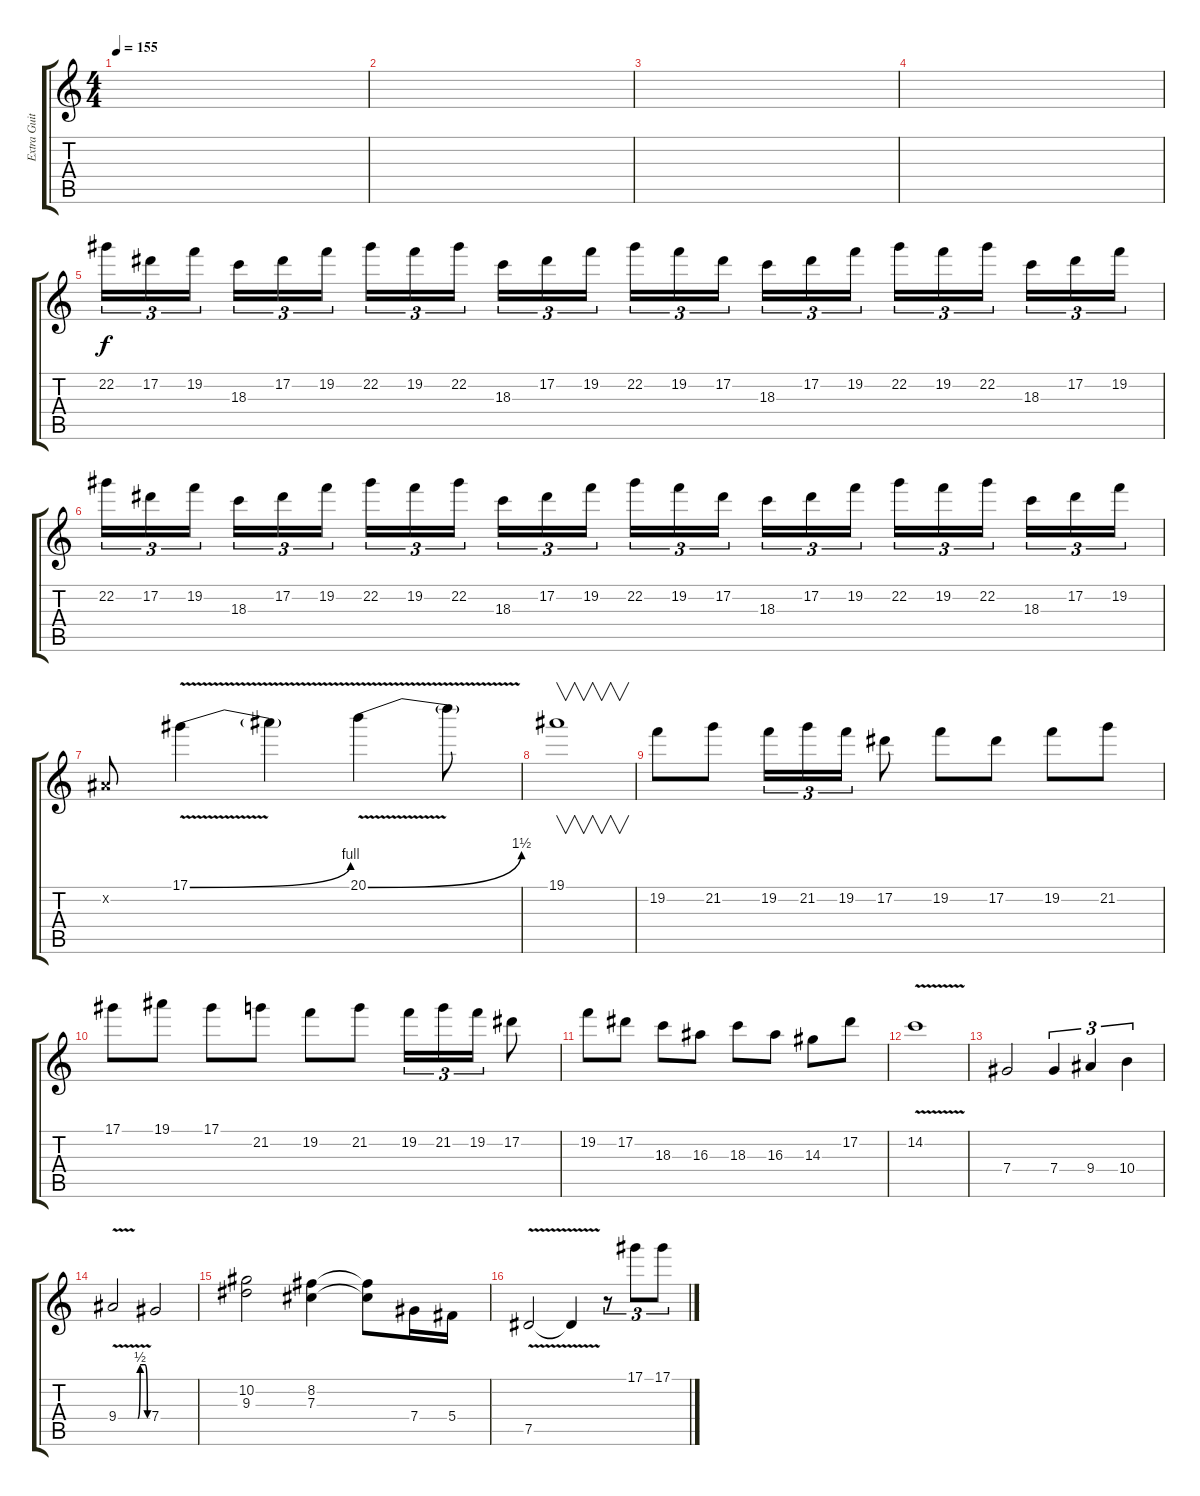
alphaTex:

\track ("Extra Guitar/Amott solo" "Extra Guit") {instrument overdrivenguitar}
\staff {score tabs}
\tuning (Eb4 Bb3 Gb3 Db3 Ab2 Eb2) {hide}
\ts (4 4)
\tempo 155
\clef g2
\ks c
|
|
|
|
22.2.16{tu (3 2)} 17.2.16{tu (3 2)} 19.2.16{tu (3 2) beam splitsecondary} 18.3.16{tu (3 2)} 17.2.16{tu (3 2)} 19.2.16{tu (3 2)} 22.2.16{tu (3 2)} 19.2.16{tu (3 2)} 22.2.16{tu (3 2) beam splitsecondary} 18.3.16{tu (3 2)} 17.2.16{tu (3 2)} 19.2.16{tu (3 2)} 22.2.16{tu (3 2)} 19.2.16{tu (3 2)} 17.2.16{tu (3 2) beam splitsecondary} 18.3.16{tu (3 2)} 17.2.16{tu (3 2)} 19.2.16{tu (3 2)} 22.2.16{tu (3 2)} 19.2.16{tu (3 2)} 22.2.16{tu (3 2) beam splitsecondary} 18.3.16{tu (3 2)} 17.2.16{tu (3 2)} 19.2.16{tu (3 2)} |
22.2.16{tu (3 2)} 17.2.16{tu (3 2)} 19.2.16{tu (3 2) beam splitsecondary} 18.3.16{tu (3 2)} 17.2.16{tu (3 2)} 19.2.16{tu (3 2)} 22.2.16{tu (3 2)} 19.2.16{tu (3 2)} 22.2.16{tu (3 2) beam splitsecondary} 18.3.16{tu (3 2)} 17.2.16{tu (3 2)} 19.2.16{tu (3 2)} 22.2.16{tu (3 2)} 19.2.16{tu (3 2)} 17.2.16{tu (3 2) beam splitsecondary} 18.3.16{tu (3 2)} 17.2.16{tu (3 2)} 19.2.16{tu (3 2)} 22.2.16{tu (3 2)} 19.2.16{tu (3 2)} 22.2.16{tu (3 2) beam splitsecondary} 18.3.16{tu (3 2)} 17.2.16{tu (3 2)} 19.2.16{tu (3 2)} |
0.2{x}.8 17.1{be (bend 0 0 60 4) v}.4 17.1{t}.4 20.1{be (bend 0 0 60 6) v}.4 20.1{t}.8 |
19.1.1{v} |
19.2.8 21.2.8 19.2.16{tu (3 2)} 21.2.16{tu (3 2)} 19.2.16{tu (3 2)} 17.2.8 19.2.8 17.2.8 19.2.8 21.2.8 |
17.1.8 19.1.8 17.1.8 21.2.8 19.2.8 21.2.8 19.2.16{tu (3 2)} 21.2.16{tu (3 2)} 19.2.16{tu (3 2)} 17.2.8 |
19.2.8 17.2.8 18.3.8 16.3.8 18.3.8 16.3.8 14.3.8 17.2.8 |
14.2{v}.1 |
7.4.2 7.4.4{tu (3 2)} 9.4.4{tu (3 2)} 10.4.4{tu (3 2)} |
9.4{be (custom 0 0 10 0 20 0 30 0 40 0 45 2 55 2 60 0) v}.2 7.4.2 |
(10.2 9.3).2 (8.2 7.3).4 (8.2{t} 7.3{t}).8 7.4.16 5.4.16 |
7.5{v}.2 7.5{t}.4 r.8{tu (3 2)} 17.1.8{tu (3 2)} 17.1.8{tu (3 2)}
